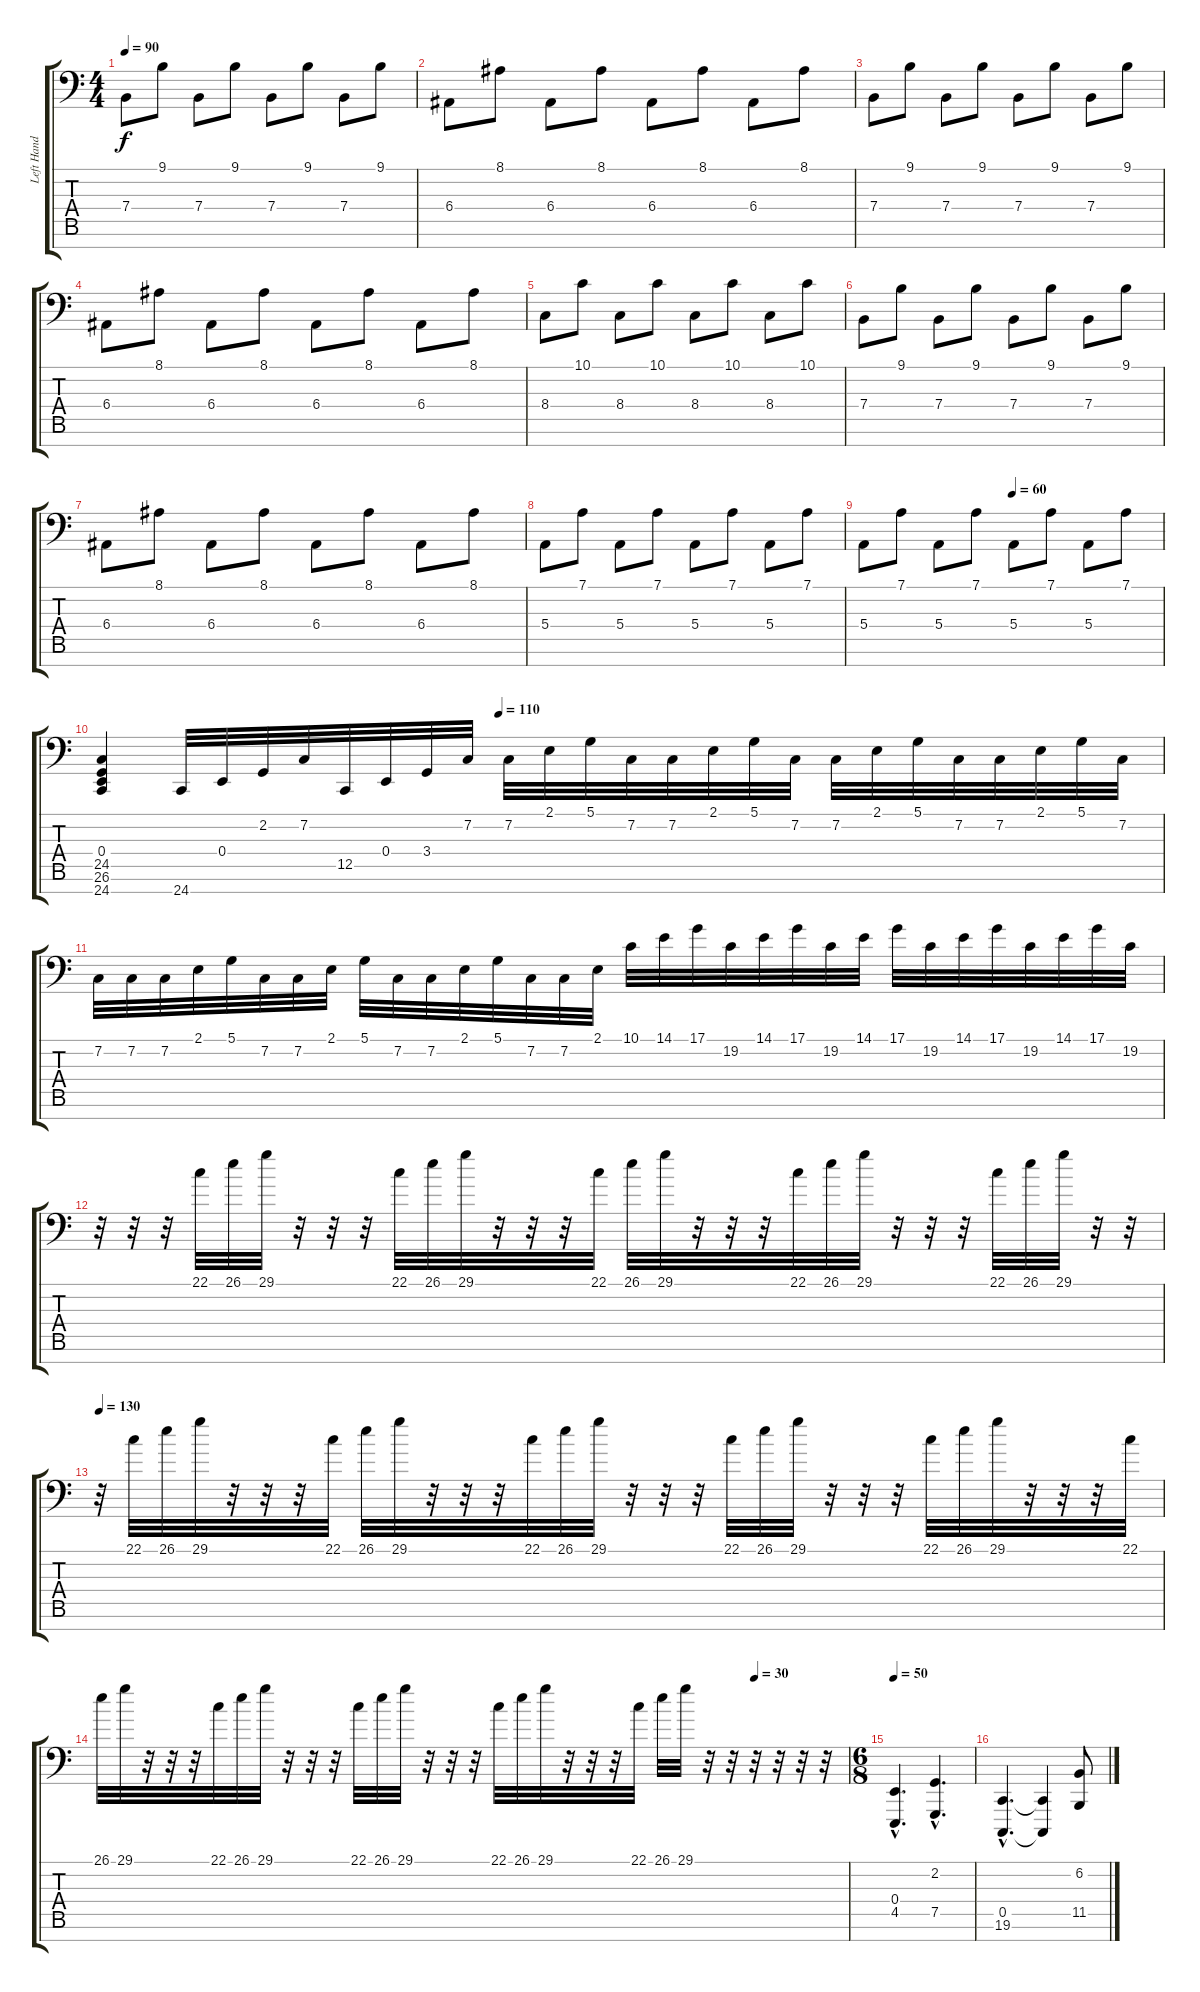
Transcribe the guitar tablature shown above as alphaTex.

\track ("Left Hand" "Left Hand") {instrument acousticgrandpiano}
\staff {score tabs}
\tuning (D3 F2 F2 E2 C1 F0 C0) {hide}
\ts (4 4)
\tempo 90
\clef f4
\ks c
7.4.8{dy f} 9.1.8 7.4.8 9.1.8 7.4.8 9.1.8 7.4.8 9.1.8 |
6.4.8 8.1.8 6.4.8 8.1.8 6.4.8 8.1.8 6.4.8 8.1.8 |
7.4.8 9.1.8 7.4.8 9.1.8 7.4.8 9.1.8 7.4.8 9.1.8 |
6.4.8 8.1.8 6.4.8 8.1.8 6.4.8 8.1.8 6.4.8 8.1.8 |
8.4.8 10.1.8 8.4.8 10.1.8 8.4.8 10.1.8 8.4.8 10.1.8 |
7.4.8 9.1.8 7.4.8 9.1.8 7.4.8 9.1.8 7.4.8 9.1.8 |
6.4.8 8.1.8 6.4.8 8.1.8 6.4.8 8.1.8 6.4.8 8.1.8 |
5.4.8 7.1.8 5.4.8 7.1.8 5.4.8 7.1.8 5.4.8 7.1.8 |
\tempo (60 0.5)
5.4.8 7.1.8 5.4.8 7.1.8 5.4.8 7.1.8 5.4.8 7.1.8 |
\tempo (110 0.375)
(0.4 24.5 26.6 24.7).4 24.7.32 0.4.32 2.2.32 7.2.32 12.5.32 0.4.32 3.4.32 7.2.32 7.2.32 2.1.32 5.1.32 7.2.32 7.2.32 2.1.32 5.1.32 7.2.32 7.2.32 2.1.32 5.1.32 7.2.32 7.2.32 2.1.32 5.1.32 7.2.32 |
7.2.32 7.2.32 7.2.32 2.1.32 5.1.32 7.2.32 7.2.32 2.1.32 5.1.32 7.2.32 7.2.32 2.1.32 5.1.32 7.2.32 7.2.32 2.1.32 10.1.32 14.1.32 17.1.32 19.2.32 14.1.32 17.1.32 19.2.32 14.1.32 17.1.32 19.2.32 14.1.32 17.1.32 19.2.32 14.1.32 17.1.32 19.2.32 |
r.32 r.32 r.32 22.1.32 26.1.32 29.1.32 r.32 r.32 r.32 22.1.32 26.1.32 29.1.32 r.32 r.32 r.32 22.1.32 26.1.32 29.1.32 r.32 r.32 r.32 22.1.32 26.1.32 29.1.32 r.32 r.32 r.32 22.1.32 26.1.32 29.1.32 r.32 r.32 |
\tempo 130
r.32 22.1.32 26.1.32 29.1.32 r.32 r.32 r.32 22.1.32 26.1.32 29.1.32 r.32 r.32 r.32 22.1.32 26.1.32 29.1.32 r.32 r.32 r.32 22.1.32 26.1.32 29.1.32 r.32 r.32 r.32 22.1.32 26.1.32 29.1.32 r.32 r.32 r.32 22.1.32 |
\tempo (30 0.875)
26.1.32 29.1.32 r.32 r.32 r.32 22.1.32 26.1.32 29.1.32 r.32 r.32 r.32 22.1.32 26.1.32 29.1.32 r.32 r.32 r.32 22.1.32 26.1.32 29.1.32 r.32 r.32 r.32 22.1.32 26.1.32 29.1.32 r.32 r.32 r.32 r.32 r.32 r.32 |
\ts (6 8)
\tempo 50
(0.4{hac} 4.5{hac}).4{d} (2.2{hac} 7.5{hac}).4{d} |
(0.5{hac} 19.6{hac}).4{d} (0.5{t} 19.6{t}).4 (6.2 11.5).8
